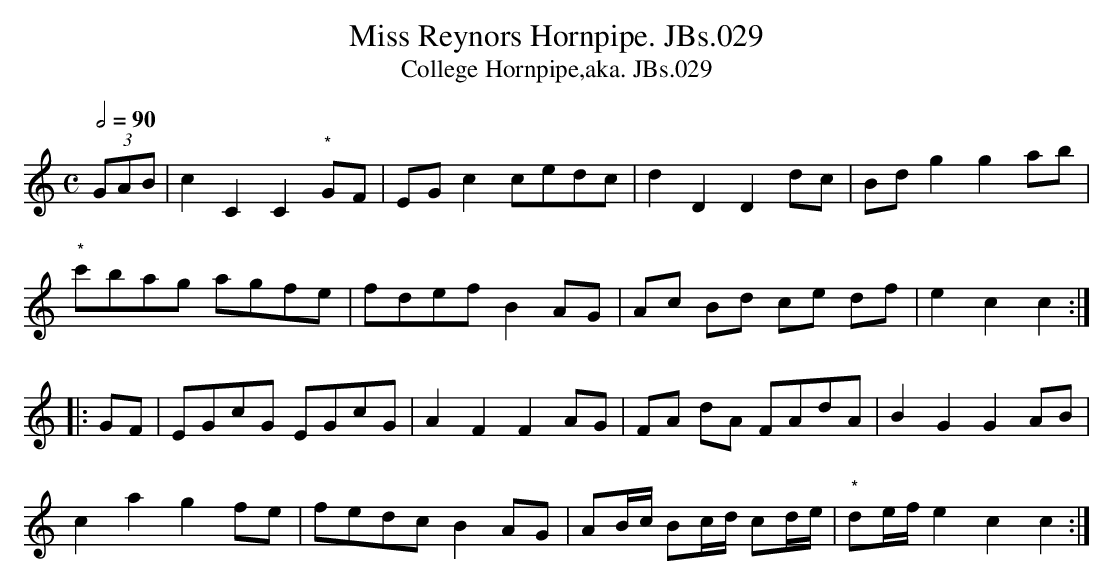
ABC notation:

X:1
T:Miss Reynors Hornpipe. JBs.029
T:College Hornpipe,aka. JBs.029
L:1/8
M:C
Q:1/2=90
K:C
(3GAB|c2C2C2"*"GF|EG c2cedc|d2D2D2dc|Bd g2g2ab|!
"*"c'bag agfe| fdef B2AG|Ac Bd ce df|e2c2c2:|!
|:GF|EGcG EGcG|A2F2F2AG|FA dA FAdA|B2G2G2AB|!
c2a2g2fe|fedcB2AG|AB/c/ Bc/d/ cd/e/|"*"de/f/ e2c2c2:|
